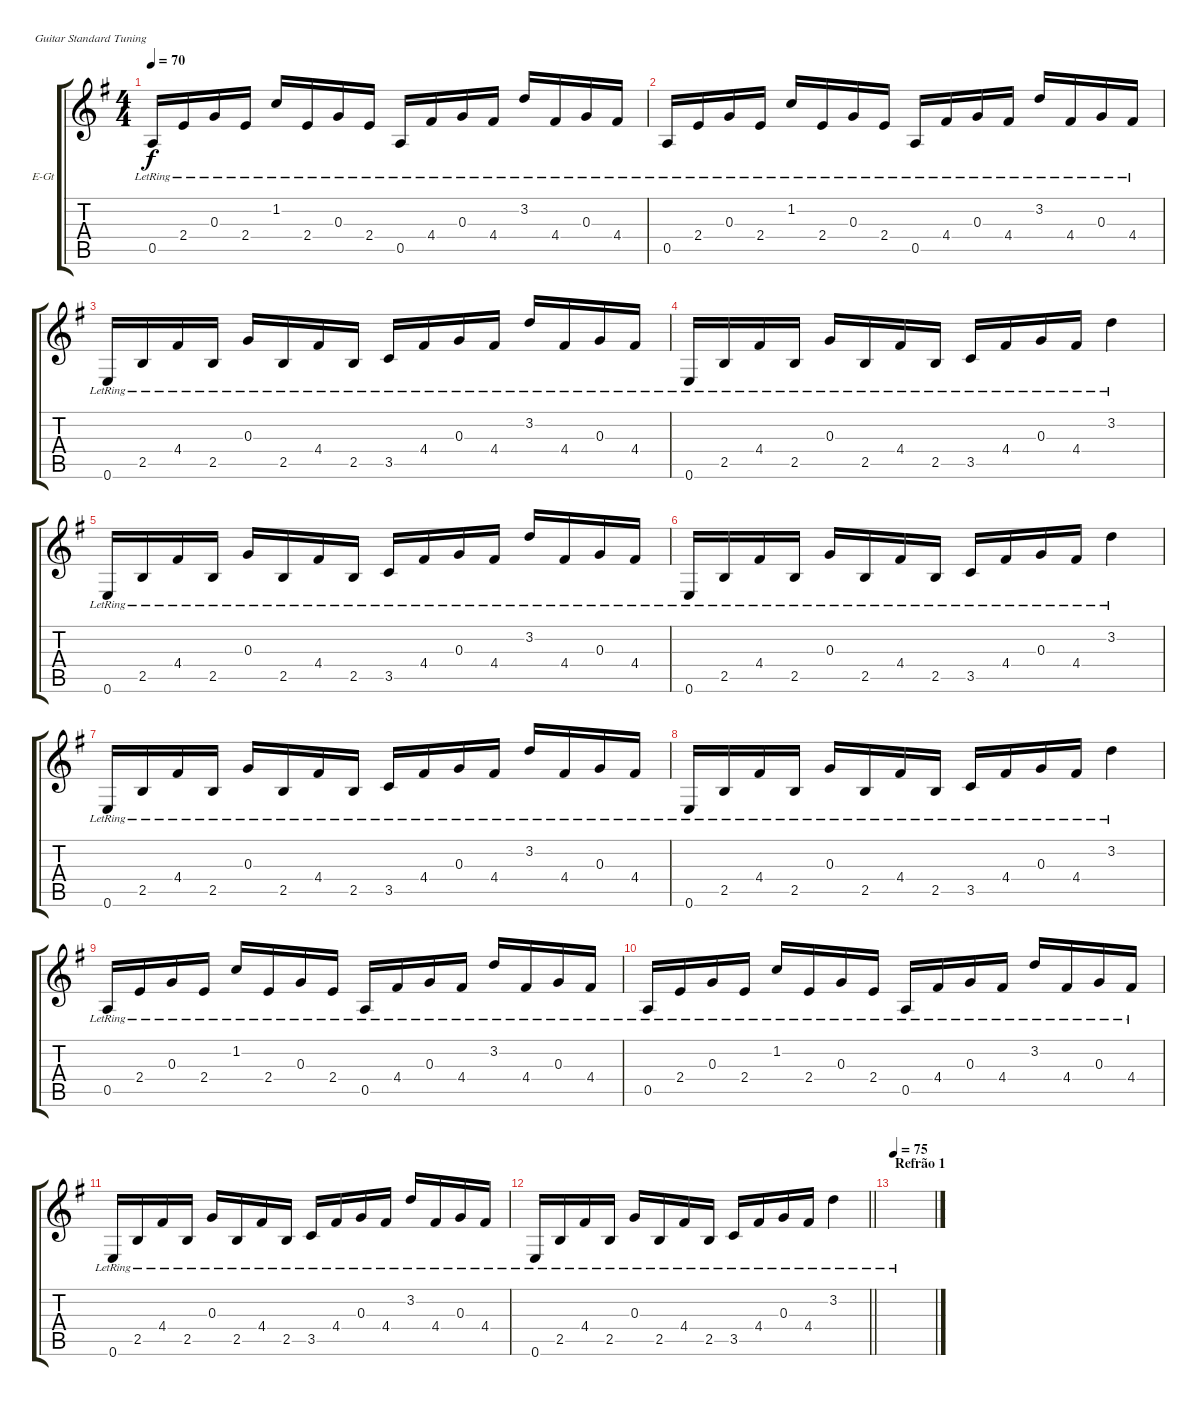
\bracketExtendMode groupsimilarinstruments
\firstSystemTrackNameOrientation horizontal
\otherSystemsTrackNameOrientation horizontal
\track ("Janick Clean" "E-Gt") {instrument electricguitarclean}
\staff {score tabs}
\tuning (E4 B3 G3 D3 A2 E2)
\ts (4 4)
\tempo 70
\clef g2
\scale
0.333333
\ks eminor
0.5{lr}.16{dy f} 2.4{lr}.16 0.3{lr}.16 2.4{lr}.16 1.2{lr}.16 2.4{lr}.16 0.3{lr}.16 2.4{lr}.16 0.5{lr}.16 4.4{lr}.16 0.3{lr}.16 4.4{lr}.16 3.2{lr}.16 4.4{lr}.16 0.3{lr}.16 4.4{lr}.16 |
\scale
0.333333 0.5{lr}.16 2.4{lr}.16 0.3{lr}.16 2.4{lr}.16 1.2{lr}.16 2.4{lr}.16 0.3{lr}.16 2.4{lr}.16 0.5{lr}.16 4.4{lr}.16 0.3{lr}.16 4.4{lr}.16 3.2{lr}.16 4.4{lr}.16 0.3{lr}.16 4.4{lr}.16 |
\scale
0.333333 0.6{lr}.16 2.5{lr}.16 4.4{lr}.16 2.5{lr}.16 0.3{lr}.16 2.5{lr}.16 4.4{lr}.16 2.5{lr}.16 3.5{lr}.16 4.4{lr}.16 0.3{lr}.16 4.4{lr}.16 3.2{lr}.16 4.4{lr}.16 0.3{lr}.16 4.4{lr}.16 |
\scale
0.333333 0.6{lr}.16 2.5{lr}.16 4.4{lr}.16 2.5{lr}.16 0.3{lr}.16 2.5{lr}.16 4.4{lr}.16 2.5{lr}.16 3.5{lr}.16 4.4{lr}.16 0.3{lr}.16 4.4{lr}.16 3.2{lr}.4 |
\scale
0.333333 0.6{lr}.16 2.5{lr}.16 4.4{lr}.16 2.5{lr}.16 0.3{lr}.16 2.5{lr}.16 4.4{lr}.16 2.5{lr}.16 3.5{lr}.16 4.4{lr}.16 0.3{lr}.16 4.4{lr}.16 3.2{lr}.16 4.4{lr}.16 0.3{lr}.16 4.4{lr}.16 |
\scale
0.333333 0.6{lr}.16 2.5{lr}.16 4.4{lr}.16 2.5{lr}.16 0.3{lr}.16 2.5{lr}.16 4.4{lr}.16 2.5{lr}.16 3.5{lr}.16 4.4{lr}.16 0.3{lr}.16 4.4{lr}.16 3.2{lr}.4 |
\scale
0.333333 0.6{lr}.16 2.5{lr}.16 4.4{lr}.16 2.5{lr}.16 0.3{lr}.16 2.5{lr}.16 4.4{lr}.16 2.5{lr}.16 3.5{lr}.16 4.4{lr}.16 0.3{lr}.16 4.4{lr}.16 3.2{lr}.16 4.4{lr}.16 0.3{lr}.16 4.4{lr}.16 |
\scale
0.333333 0.6{lr}.16 2.5{lr}.16 4.4{lr}.16 2.5{lr}.16 0.3{lr}.16 2.5{lr}.16 4.4{lr}.16 2.5{lr}.16 3.5{lr}.16 4.4{lr}.16 0.3{lr}.16 4.4{lr}.16 3.2{lr}.4 |
\scale
0.333333 0.5{lr}.16 2.4{lr}.16 0.3{lr}.16 2.4{lr}.16 1.2{lr}.16 2.4{lr}.16 0.3{lr}.16 2.4{lr}.16 0.5{lr}.16 4.4{lr}.16 0.3{lr}.16 4.4{lr}.16 3.2{lr}.16 4.4{lr}.16 0.3{lr}.16 4.4{lr}.16 |
\scale
0.333333 0.5{lr}.16 2.4{lr}.16 0.3{lr}.16 2.4{lr}.16 1.2{lr}.16 2.4{lr}.16 0.3{lr}.16 2.4{lr}.16 0.5{lr}.16 4.4{lr}.16 0.3{lr}.16 4.4{lr}.16 3.2{lr}.16 4.4{lr}.16 0.3{lr}.16 4.4{lr}.16 |
\scale
0.333333 0.6{lr}.16 2.5{lr}.16 4.4{lr}.16 2.5{lr}.16 0.3{lr}.16 2.5{lr}.16 4.4{lr}.16 2.5{lr}.16 3.5{lr}.16 4.4{lr}.16 0.3{lr}.16 4.4{lr}.16 3.2{lr}.16 4.4{lr}.16 0.3{lr}.16 4.4{lr}.16 |
\scale
0.333333
\barLineRight lightlight
0.6{lr}.16 2.5{lr}.16 4.4{lr}.16 2.5{lr}.16 0.3{lr}.16 2.5{lr}.16 4.4{lr}.16 2.5{lr}.16 3.5{lr}.16 4.4{lr}.16 0.3{lr}.16 4.4{lr}.16 3.2{lr}.4 |
\section ("" "Refrão 1")
\tempo 75
\scale
0.333333 |
\scale
0.333333 |
\scale
0.333333 |
\scale
0.333333
